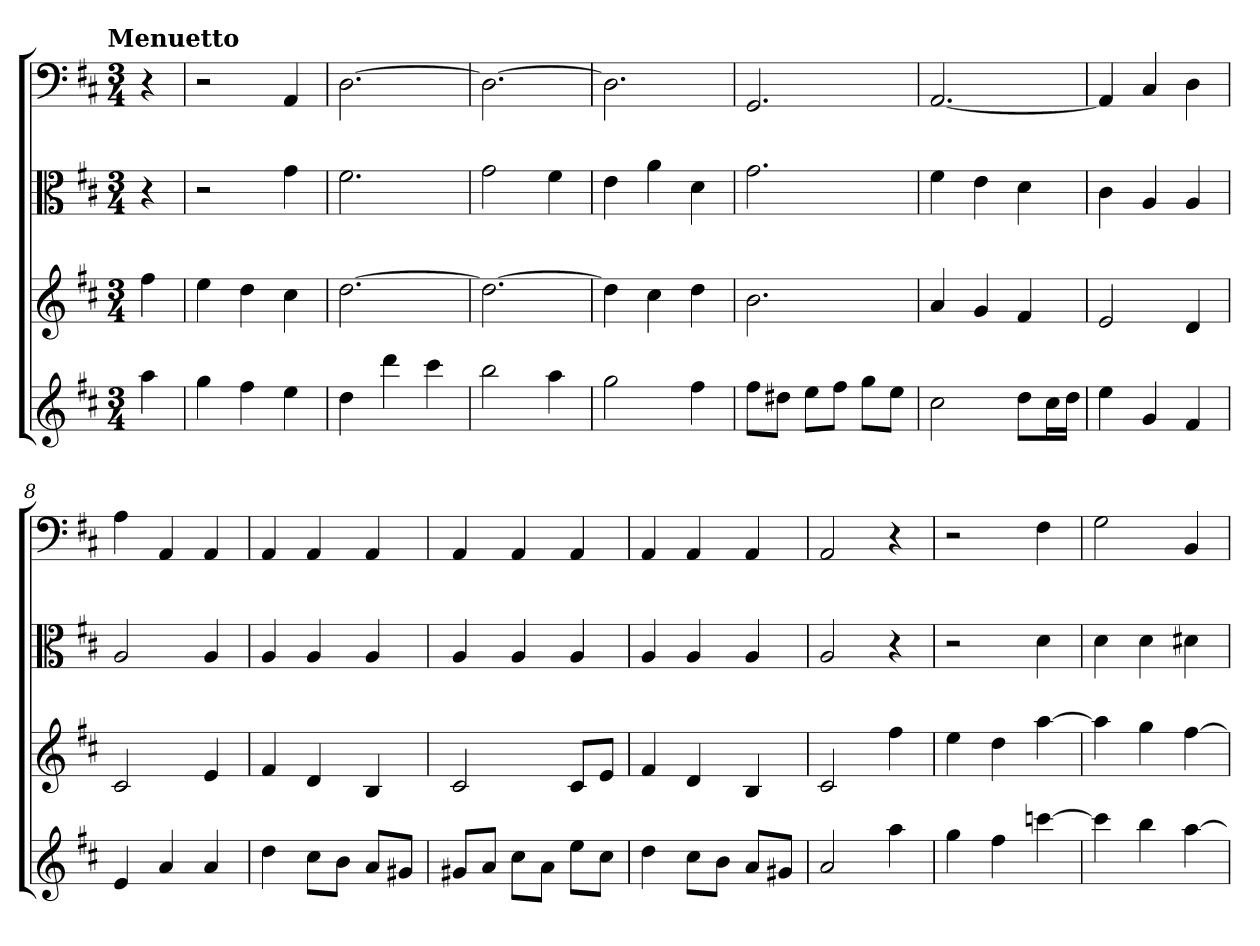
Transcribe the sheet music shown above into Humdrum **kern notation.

**kern	**kern	**kern	**kern
*part4	*part3	*part2	*part1
*staff4	*staff3	*staff2	*staff1
*	*	*clefC3	*clefF4
*k[f#c#]	*k[f#c#]	*k[f#c#]	*k[f#c#]
*D:	*D:	*D:	*D:
!!LO:TX:omd:t=Menuetto
*M3/4	*M3/4	*M3/4	*M3/4
=	=	=	=
4aa	4ff#	4r	4r
=1	=1	=1	=1
4gg	4ee	2r	2r
4ff#	4dd	.	.
4ee	4cc#	4g	4AA
=2	=2	=2	=2
4dd	[2.dd	2.f#	[2.D
4ddd	.	.	.
4ccc#	.	.	.
=3	=3	=3	=3
2bb	2.dd_	2g	2.D_
4aa	.	4f#	.
=4	=4	=4	=4
2gg	4dd]	4e	2.D]
.	4cc#	4a	.
4ff#	4dd	4d	.
=5	=5	=5	=5
8ff#L	2.b	2.g	2.GG
8dd#XJ	.	.	.
8eeL	.	.	.
8ff#J	.	.	.
8ggL	.	.	.
8eeJ	.	.	.
=6	=6	=6	=6
2cc#	4a	4f#	[2.AA
.	4g	4e	.
8ddL	4f#	4d	.
16cc#L	.	.	.
16ddJJ	.	.	.
=7	=7	=7	=7
4ee	2e	4c#	4AA]
4g	.	4A	4C#
4f#	4d	4A	4D
=8	=8	=8	=8
4e	2c#	2A	4A
4a	.	.	4AA
4a	4e	4A	4AA
=9	=9	=9	=9
4dd	4f#	4A	4AA
8cc#L	4d	4A	4AA
8bJ	.	.	.
8aL	4B	4A	4AA
8g#XJ	.	.	.
=10	=10	=10	=10
8g#XL	2c#	4A	4AA
8aJ	.	.	.
8cc#L	.	4A	4AA
8aJ	.	.	.
8eeL	8c#L	4A	4AA
8cc#J	8eJ	.	.
=11	=11	=11	=11
4dd	4f#	4A	4AA
8cc#L	4d	4A	4AA
8bJ	.	.	.
8aL	4B	4A	4AA
8g#XJ	.	.	.
=12	=12	=12	=12
2a	2c#	2A	2AA
4aa	4ff#	4r	4r
=13	=13	=13	=13
4gg	4ee	2r	2r
4ff#	4dd	.	.
[4cccn	[4aa	4d	4F#
=14	=14	=14	=14
4ccc]	4aa]	4d	2G
4bb	4gg	4d	.
[4aa	[4ff#	4d#X	4BB
=	=	=	=
*-	*-	*-	*-
